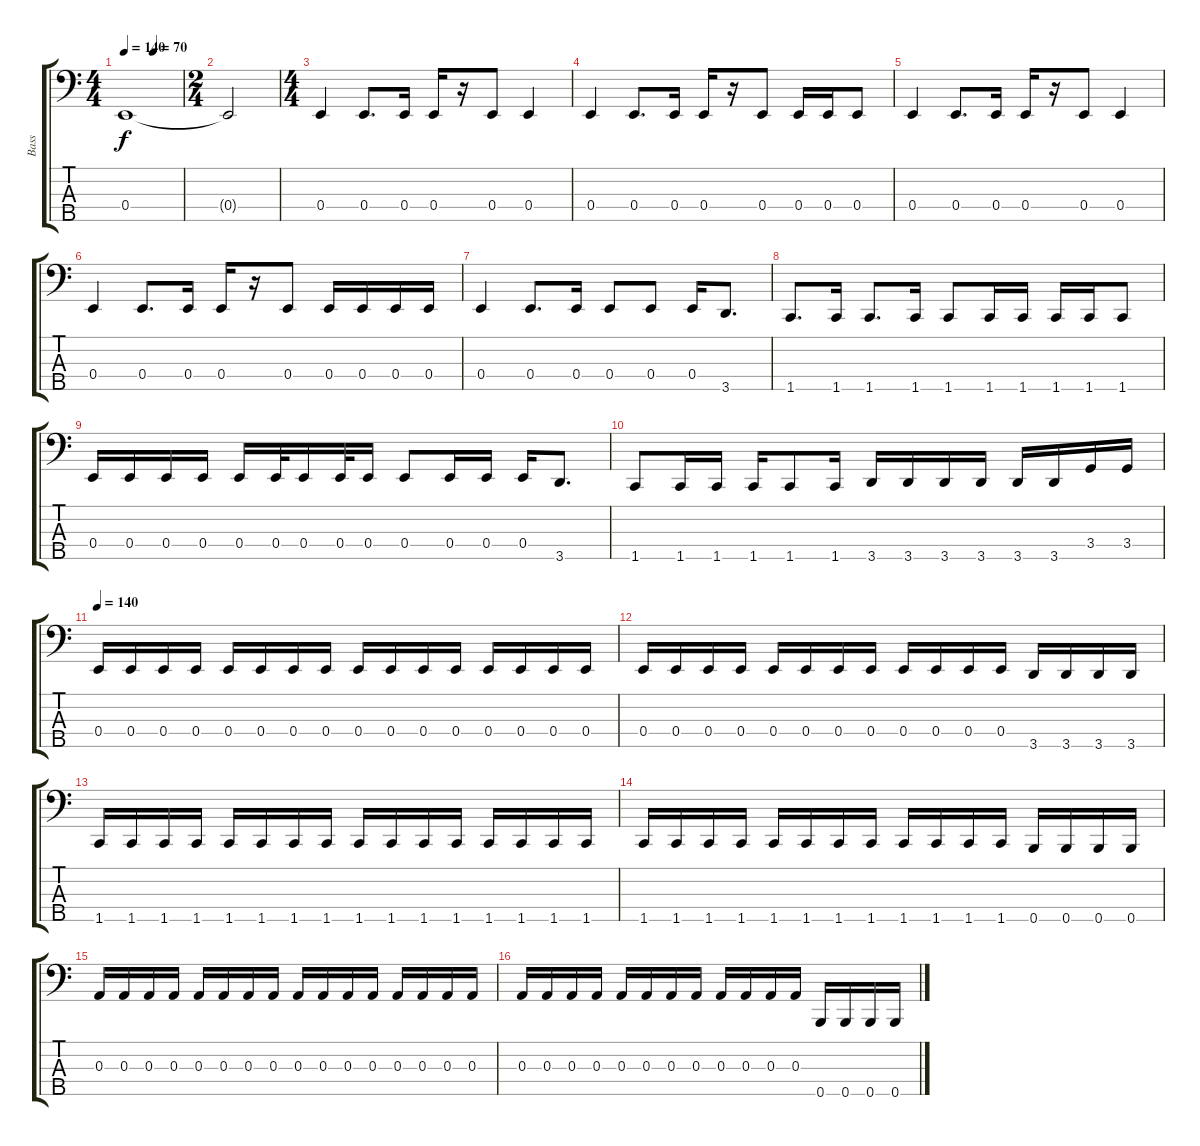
\track ("Bass" "Bass") {instrument electricbasspick}
\staff {score tabs}
\tuning (G2 D2 A1 E1 B0) {hide}
\ts (4 4)
\tempo 140
\tempo (70 0.5)
\clef f4
\ks c
0.4{t}.1{dy f} |
\ts (2 4)
0.4{t}.2 |
\ts (4 4)
0.4.4 0.4.8{d} 0.4.16 0.4.16 r.16 0.4.8 0.4.4 |
0.4.4 0.4.8{d} 0.4.16 0.4.16 r.16 0.4.8 0.4.16 0.4.16 0.4.8 |
0.4.4 0.4.8{d} 0.4.16 0.4.16 r.16 0.4.8 0.4.4 |
0.4.4 0.4.8{d} 0.4.16 0.4.16 r.16 0.4.8 0.4.16 0.4.16 0.4.16 0.4.16 |
0.4.4 0.4.8{d} 0.4.16 0.4.8 0.4.8 0.4.16 3.5.8{d} |
1.5.8{d} 1.5.16 1.5.8{d} 1.5.16 1.5.8 1.5.16 1.5.16 1.5.16 1.5.16 1.5.8 |
0.4.16 0.4.16 0.4.16 0.4.16 0.4.16 0.4.32 0.4.16 0.4.32 0.4.16 0.4.8 0.4.16 0.4.16 0.4.16 3.5.8{d} |
1.5.8 1.5.16 1.5.16 1.5.16 1.5.8 1.5.16 3.5.16 3.5.16 3.5.16 3.5.16 3.5.16 3.5.16 3.4.16 3.4.16 |
\tempo 140
0.4.16 0.4.16 0.4.16 0.4.16 0.4.16 0.4.16 0.4.16 0.4.16 0.4.16 0.4.16 0.4.16 0.4.16 0.4.16 0.4.16 0.4.16 0.4.16 |
0.4.16 0.4.16 0.4.16 0.4.16 0.4.16 0.4.16 0.4.16 0.4.16 0.4.16 0.4.16 0.4.16 0.4.16 3.5.16 3.5.16 3.5.16 3.5.16 |
1.5.16 1.5.16 1.5.16 1.5.16 1.5.16 1.5.16 1.5.16 1.5.16 1.5.16 1.5.16 1.5.16 1.5.16 1.5.16 1.5.16 1.5.16 1.5.16 |
1.5.16 1.5.16 1.5.16 1.5.16 1.5.16 1.5.16 1.5.16 1.5.16 1.5.16 1.5.16 1.5.16 1.5.16 0.5.16 0.5.16 0.5.16 0.5.16 |
0.3.16 0.3.16 0.3.16 0.3.16 0.3.16 0.3.16 0.3.16 0.3.16 0.3.16 0.3.16 0.3.16 0.3.16 0.3.16 0.3.16 0.3.16 0.3.16 |
0.3.16 0.3.16 0.3.16 0.3.16 0.3.16 0.3.16 0.3.16 0.3.16 0.3.16 0.3.16 0.3.16 0.3.16 0.5.16 0.5.16 0.5.16 0.5.16
